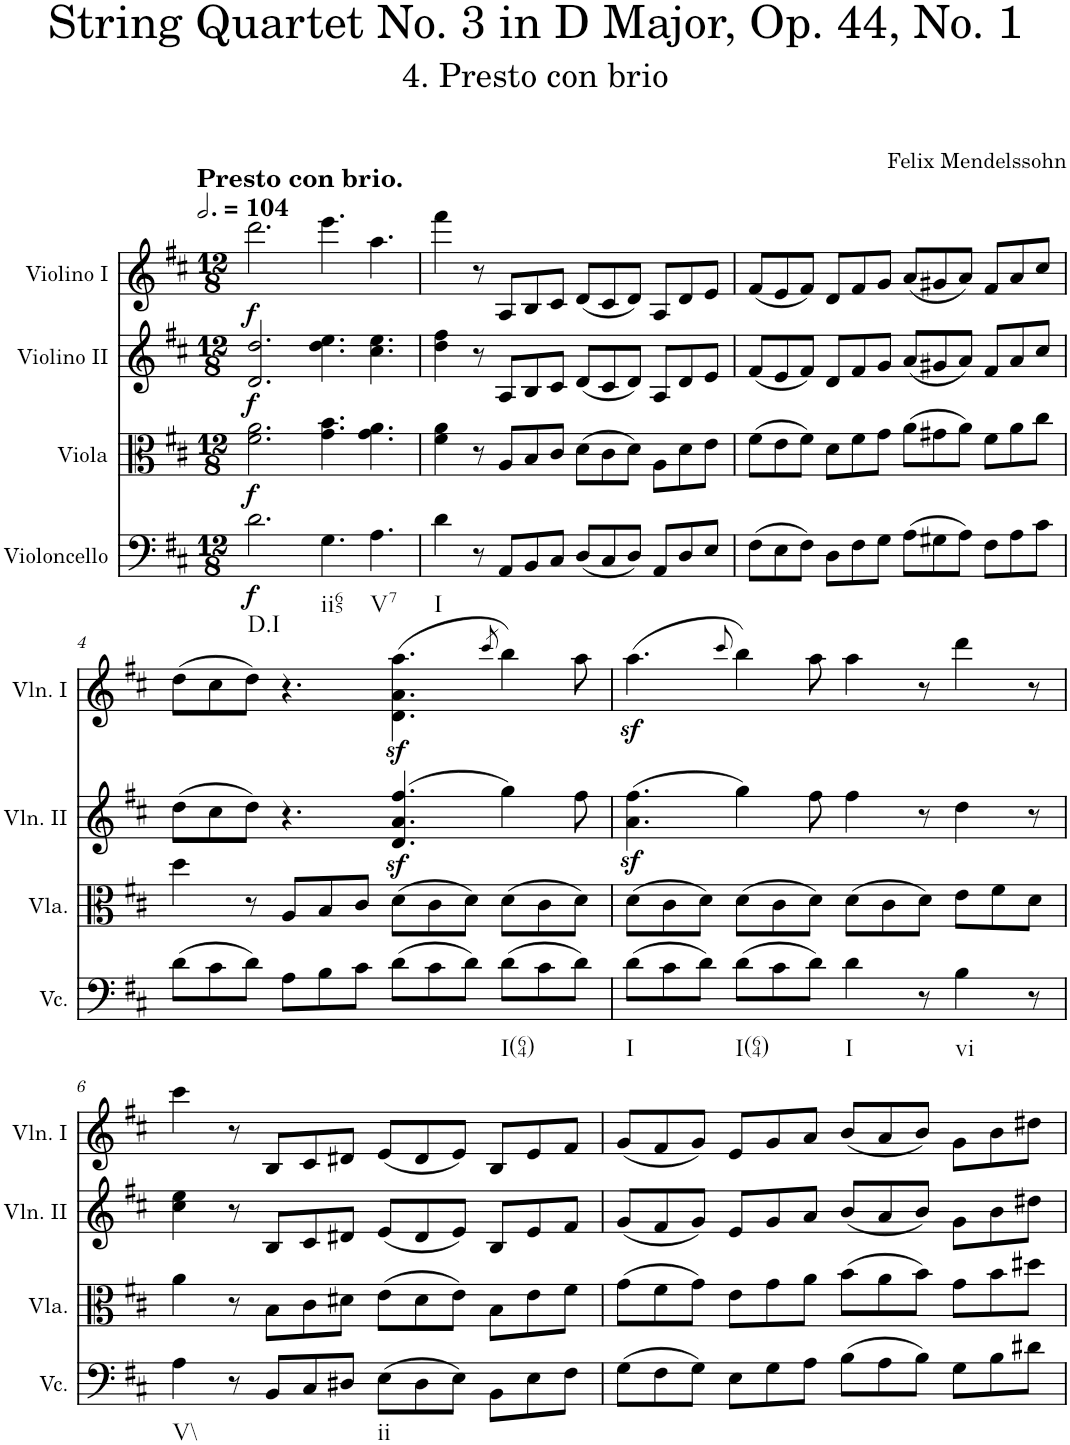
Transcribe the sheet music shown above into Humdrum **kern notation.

**kern	**dynam	**kern	**dynam	**kern	**dynam	**kern	**dynam
*part4	*part4	*part3	*part3	*part2	*part2	*part1	*part1
*staff4	*staff4	*staff3	*staff3	*staff2	*staff2	*staff1	*staff1
*I"Violoncello	*	*I"Viola	*	*I"Violino II	*	*I"Violino I	*
*I'Vc.	*	*I'Vla.	*	*I'Vln. II	*	*I'Vln. I	*
*clefF4	*	*clefC3	*	*clefG2	*	*clefG2	*
*k[f#c#]	*	*k[f#c#]	*	*k[f#c#]	*	*k[f#c#]	*
*M12/8	*	*M12/8	*	*M12/8	*	*M12/8	*
*MM312	*	*MM312	*	*MM312	*	*MM312	*
=1	=1	=1	=1	=1	=1	=1	=1
!	!	!	!	!	!	!LO:TX:a:B:t=Presto con brio.	!
!LO:TX:b:t=D.I	!	!	!	!	!	!	!
!	!LO:DY:b	!	!LO:DY:b	!	!LO:DY:b	!	!LO:DY:b
2.d\	f	2.f#\ 2.a\	f	2.d/ 2.dd/	f	2.ddd\	f
!LO:TX:b:t=ii65	!	!	!	!	!	!	!
4.G\	.	4.g\ 4.b\	.	4.dd\ 4.ee\	.	4.eee\	.
!LO:TX:b:t=V7	!	!	!	!	!	!	!
4.A\	.	4.g\ 4.a\	.	4.cc#\ 4.ee\	.	4.aa\	.
=2	=2	=2	=2	=2	=2	=2	=2
!LO:TX:b:t=I	!	!	!	!	!	!	!
4d\	.	4f#\ 4a\	.	4dd\ 4ff#\	.	4fff#\	.
8r	.	8r	.	8r	.	8r	.
8AA/L	.	8A/L	.	8A/L	.	8A/L	.
8BB/	.	8B/	.	8B/	.	8B/	.
8C#/J	.	8c#/J	.	8c#/J	.	8c#/J	.
(8D/L	.	(8d\L	.	(8d/L	.	(8d/L	.
8C#/	.	8c#\	.	8c#/	.	8c#/	.
8D/J)	.	8d\J)	.	8d/J)	.	8d/J)	.
8AA/L	.	8A\L	.	8A/L	.	8A/L	.
8D/	.	8d\	.	8d/	.	8d/	.
8E/J	.	8e\J	.	8e/J	.	8e/J	.
=3	=3	=3	=3	=3	=3	=3	=3
(8F#\L	.	(8f#\L	.	(8f#/L	.	(8f#/L	.
8E\	.	8e\	.	8e/	.	8e/	.
8F#\J)	.	8f#\J)	.	8f#/J)	.	8f#/J)	.
8D\L	.	8d\L	.	8d/L	.	8d/L	.
8F#\	.	8f#\	.	8f#/	.	8f#/	.
8G\J	.	8g\J	.	8g/J	.	8g/J	.
(8A\L	.	(8a\L	.	(8a/L	.	(8a/L	.
8G#X\	.	8g#X\	.	8g#X/	.	8g#X/	.
8A\J)	.	8a\J)	.	8a/J)	.	8a/J)	.
8F#\L	.	8f#\L	.	8f#/L	.	8f#/L	.
8A\	.	8a\	.	8a/	.	8a/	.
8c#\J	.	8cc#\J	.	8cc#/J	.	8cc#/J	.
!!LO:LB:g=z
=4	=4	=4	=4	=4	=4	=4	=4
(8d\L	.	4dd\	.	(8dd\L	.	(8dd\L	.
8c#\	.	.	.	8cc#\	.	8cc#\	.
8d\J)	.	8r	.	8dd\J)	.	8dd\J)	.
8A\L	.	8A/L	.	4.r	.	4.r	.
8B\	.	8B/	.	.	.	.	.
8c#\J	.	8c#/J	.	.	.	.	.
(8d\L	.	(8d\L	.	(4.d/z< 4.a/z< 4.ff#/z<	.	(4.d\z< 4.a\z< 4.aa\z<	.
8c#\	.	8c#\	.	.	.	.	.
8d\J)	.	8d\J)	.	.	.	.	.
.	.	.	.	.	.	8qccc#/	.
!LO:TX:b:t=I(64)	!	!	!	!	!	!	!
(8d\L	.	(8d\L	.	4gg\)	.	4bb\)	.
8c#\	.	8c#\	.	.	.	.	.
8d\J)	.	8d\J)	.	8ff#\	.	8aa\	.
=5	=5	=5	=5	=5	=5	=5	=5
!LO:TX:b:t=I	!	!	!	!	!	!	!
(8d\L	.	(8d\L	.	(4.a\z< 4.ff#\z<	.	(4.aaz<\	.
8c#\	.	8c#\	.	.	.	.	.
8d\J)	.	8d\J)	.	.	.	.	.
.	.	.	.	.	.	8qccc#/	.
!LO:TX:b:t=I(64)	!	!	!	!	!	!	!
(8d\L	.	(8d\L	.	4gg\)	.	4bb\)	.
8c#\	.	8c#\	.	.	.	.	.
8d\J)	.	8d\J)	.	8ff#\	.	8aa\	.
!LO:TX:b:t=I	!	!	!	!	!	!	!
4d\	.	(8d\L	.	4ff#\	.	4aa\	.
.	.	8c#\	.	.	.	.	.
8r	.	8d\J)	.	8r	.	8r	.
!LO:TX:b:t=vi	!	!	!	!	!	!	!
4B\	.	8e\L	.	4dd\	.	4ddd\	.
.	.	8f#\	.	.	.	.	.
8r	.	8d\J	.	8r	.	8r	.
!!LO:LB:g=z
=6	=6	=6	=6	=6	=6	=6	=6
!LO:TX:b:t=V\\	!	!	!	!	!	!	!
4A\	.	4a\	.	4cc#\ 4ee\	.	4ccc#\	.
8r	.	8r	.	8r	.	8r	.
8BB/L	.	8B\L	.	8B/L	.	8B/L	.
8C#/	.	8c#\	.	8c#/	.	8c#/	.
8D#X/J	.	8d#X\J	.	8d#X/J	.	8d#X/J	.
!LO:TX:b:t=ii	!	!	!	!	!	!	!
(8E\L	.	(8e\L	.	(8e/L	.	(8e/L	.
8D#\	.	8d#\	.	8d#/	.	8d#/	.
8E\J)	.	8e\J)	.	8e/J)	.	8e/J)	.
8BB\L	.	8B\L	.	8B/L	.	8B/L	.
8E\	.	8e\	.	8e/	.	8e/	.
8F#\J	.	8f#\J	.	8f#/J	.	8f#/J	.
=7	=7	=7	=7	=7	=7	=7	=7
(8G\L	.	(8g\L	.	(8g/L	.	(8g/L	.
8F#\	.	8f#\	.	8f#/	.	8f#/	.
8G\J)	.	8g\J)	.	8g/J)	.	8g/J)	.
8E\L	.	8e\L	.	8e/L	.	8e/L	.
8G\	.	8g\	.	8g/	.	8g/	.
8A\J	.	8a\J	.	8a/J	.	8a/J	.
(8B\L	.	(8b\L	.	(8b/L	.	(8b/L	.
8A\	.	8a\	.	8a/	.	8a/	.
8B\J)	.	8b\J)	.	8b/J)	.	8b/J)	.
8G\L	.	8g\L	.	8g\L	.	8g\L	.
8B\	.	8b\	.	8b\	.	8b\	.
8d#X\J	.	8dd#X\J	.	8dd#X\J	.	8dd#X\J	.
=	=	=	=	=	=	=	=
*-	*-	*-	*-	*-	*-	*-	*-
